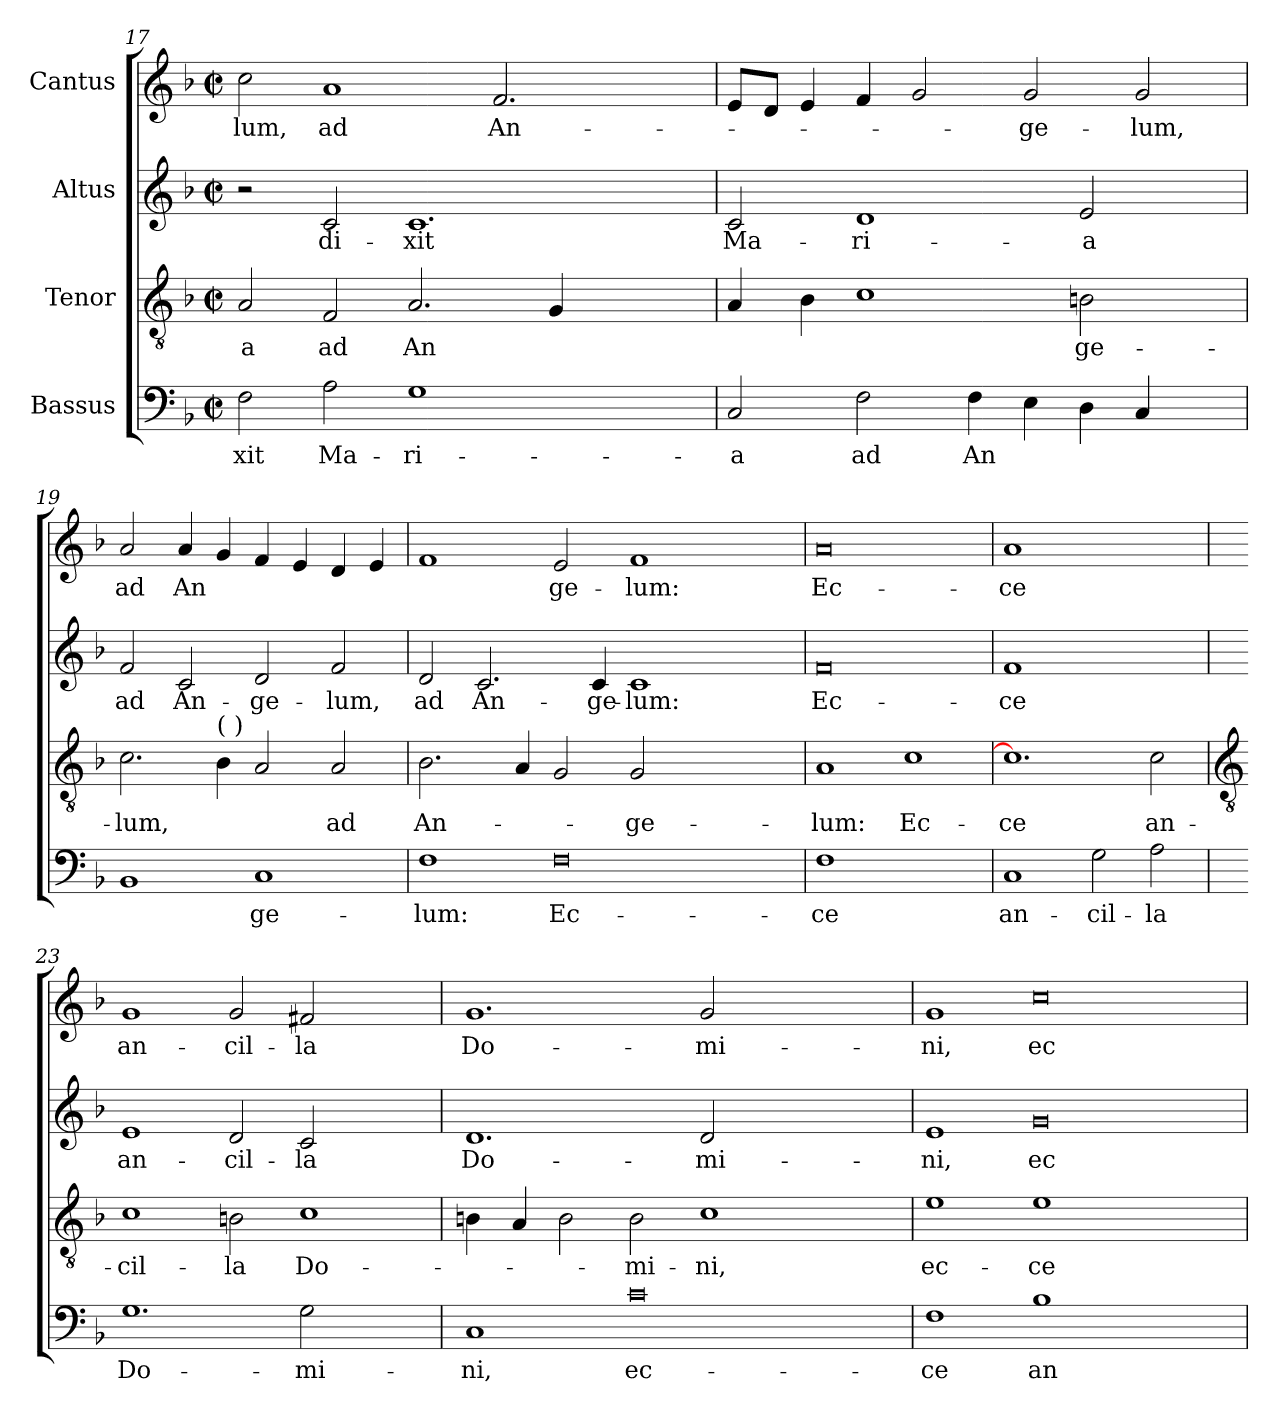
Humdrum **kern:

**kern	**text	**kern	**text	**kern	**text	**kern	**text
*part4	*part4	*part3	*part3	*part2	*part2	*part1	*part1
*staff4	*staff4	*staff3	*staff3	*staff2	*staff2	*staff1	*staff1
*I"Bassus	*	*I"Tenor	*	*I"Altus	*	*I"Cantus	*
!!LO:LB:g=z
*clefF4	*	*clefGv2	*	*clefG2	*	*clefG2	*
*k[b-]	*	*k[b-]	*	*k[b-]	*	*k[b-]	*
*F:	*	*F:	*	*F:	*	*F:	*
*M4/2	*	*M4/2	*	*M4/2	*	*M4/2	*
*met(c|)	*	*met(c|)	*	*met(c|)	*	*met(c|)	*
=17	=17	=17	=17	=17	=17	=17	=17
!	!LO:LY:b	!	!LO:LY:b	!	!	!	!LO:LY:b
2F	-xit	2A	-a	2r	.	2cc	-lum,
!	!LO:LY:b	!	!LO:LY:b	!	!LO:LY:b	!	!LO:LY:b
2A	Ma-	2F	ad	2c	di-	1a	ad
!	!LO:LY:b	!	!LO:LY:b	!	!LO:LY:b	!	!
1G	-ri-	2.A	An	1.c	-xit	.	.
!	!	!	!	!	!	!	!LO:LY:b
.	.	.	.	.	.	2.f	An-
.	.	4G	.	.	.	.	.
2ryy	.	2ryy	.	.	.	.	.
.	.	.	.	.	.	4ryy	.
=18	=18	=18	=18	=18	=18	=18	=18
!	!LO:LY:b	!	!	!	!LO:LY:b	!	!
2C	-a	4A	.	2c	Ma-	8eL	.
.	.	.	.	.	.	8dJ	.
.	.	4B-	.	.	.	4e	.
!	!LO:LY:b	!	!	!	!LO:LY:b	!	!
2F	ad	1c	.	1d	-ri-	4f	.
.	.	.	.	.	.	2g	.
!	!LO:LY:b	!	!	!	!	!	!
4F	An	.	.	.	.	.	.
!	!	!	!	!	!	!	!LO:LY:b
4E	.	.	.	.	.	2g	-ge-
!	!	!	!LO:LY:b	!	!LO:LY:b	!	!
4D	.	2Bn	ge-	2e	-a	.	.
!	!	!	!	!	!	!	!LO:LY:b
4C	.	.	.	.	.	2g	-lum,
4ryy	.	4ryy	.	4ryy	.	.	.
=19	=19	=19	=19	=19	=19	=19	=19
!	!	!	!LO:LY:b	!	!LO:LY:b	!	!LO:LY:b
1BB-	.	2.c	-lum,	2f	ad	2a	ad
!	!	!	!	!	!LO:LY:b	!	!LO:LY:b
.	.	.	.	2c	An-	4a	An
!	!	!LO:TX:a:t=(  )	!	!	!	!	!
.	.	4B-	.	.	.	4g	.
!	!LO:LY:b	!	!	!	!LO:LY:b	!	!
1C	ge-	2A	.	2d	-ge-	4f	.
.	.	.	.	.	.	4e	.
!	!	!	!LO:LY:b	!	!LO:LY:b	!	!
.	.	2A	ad	2f	-lum,	4d	.
.	.	.	.	.	.	4e	.
=20	=20	=20	=20	=20	=20	=20	=20
!	!LO:LY:b	!	!LO:LY:b	!	!LO:LY:b	!	!
1F	-lum:	2.B-	An-	2d	ad	1f	.
!	!	!	!	!	!LO:LY:b	!	!
.	.	.	.	2.c	An-	.	.
.	.	4A	.	.	.	.	.
!	!LO:LY:b	!	!	!	!	!	!LO:LY:b
0F	Ec-	2G	.	.	.	2e	ge-
!	!	!	!	!	!LO:LY:b	!	!
.	.	.	.	4c	-ge-	.	.
!	!	!	!LO:LY:b	!	!LO:LY:b	!	!LO:LY:b
.	.	2G	-ge-	1c	-lum:	1f	-lum:
.	.	1ryy	.	.	.	.	.
.	.	.	.	2ryy	.	2ryy	.
=21	=21	=21	=21	=21	=21	=21	=21
!	!LO:LY:b	!	!LO:LY:b	!	!LO:LY:b	!	!LO:LY:b
1F	-ce	1A	-lum:	0f	Ec-	0a	Ec-
!	!	!	!LO:LY:b	!	!	!	!
1ryy	.	1c	Ec-	.	.	.	.
!!LO:LB:g=z
=22	=22	=22	=22	=22	=22	=22	=22
!	!LO:LY:b	!	!LO:LY:b	!	!LO:LY:b	!	!LO:LY:b
1C	an-	1.c]	-ce	1f	-ce	1a	-ce
!	!LO:LY:b	!	!	!	!	!	!
2G	-cil-	.	.	1ryy	.	1ryy	.
!	!LO:LY:b	!	!LO:LY:b	!	!	!	!
2A	-la	2c	an-	.	.	.	.
!!LO:LB:g=z
=23	=23	=23	=23	=23	=23	=23	=23
*	*	*clefGv2	*	*	*	*	*
!	!LO:LY:b	!	!LO:LY:b	!	!LO:LY:b	!	!LO:LY:b
1.G	Do-	1c	-cil-	1e	an-	1g	an-
!	!	!	!LO:LY:b	!	!LO:LY:b	!	!LO:LY:b
.	.	2Bn	-la	2d	-cil-	2g	-cil-
!	!LO:LY:b	!	!LO:LY:b	!	!LO:LY:b	!	!LO:LY:b
2G	-mi-	1c	Do-	2c	-la	2f#X	-la
2ryy	.	.	.	2ryy	.	2ryy	.
=24	=24	=24	=24	=24	=24	=24	=24
!	!LO:LY:b	!	!	!	!LO:LY:b	!	!LO:LY:b
1C	-ni,	4Bn	.	1.d	Do-	1.g	Do-
.	.	4A	.	.	.	.	.
.	.	2B	.	.	.	.	.
!	!LO:LY:b	!	!LO:LY:b	!	!	!	!
0c	ec-	2B	-mi-	.	.	.	.
!	!	!	!LO:LY:b	!	!LO:LY:b	!	!LO:LY:b
.	.	1c	-ni,	2d	-mi-	2g	-mi-
.	.	.	.	1ryy	.	1ryy	.
.	.	2ryy	.	.	.	.	.
=25	=25	=25	=25	=25	=25	=25	=25
!	!LO:LY:b	!	!LO:LY:b	!	!LO:LY:b	!	!LO:LY:b
1F	-ce	1e	ec-	1e	-ni,	1g	-ni,
!	!LO:LY:b	!	!LO:LY:b	!	!LO:LY:b	!	!LO:LY:b
1B-	an-	1e	-ce	0g	ec-	0cc	ec-
1ryy	.	1ryy	.	.	.	.	.
=	=	=	=	=	=	=	=
*-	*-	*-	*-	*-	*-	*-	*-
